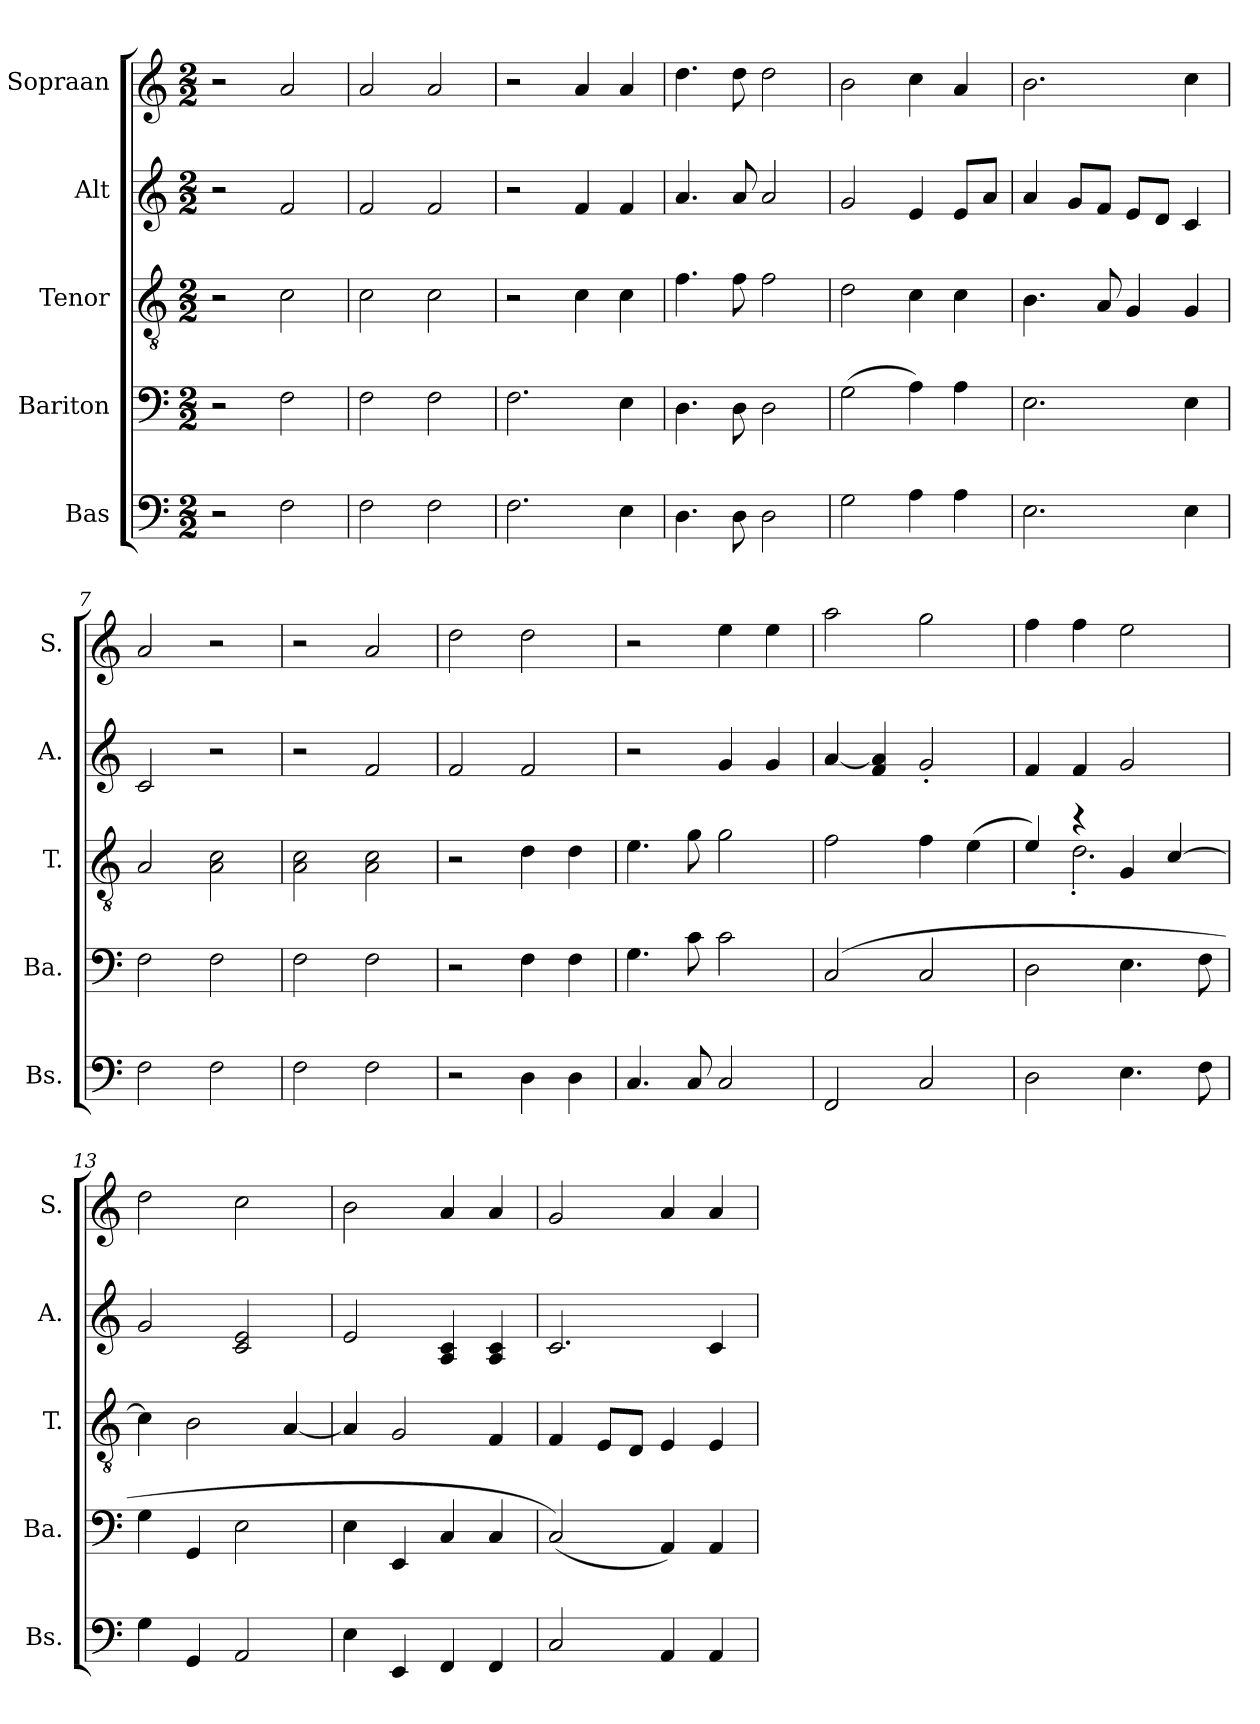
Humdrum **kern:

**kern	**kern	**kern	**kern	**kern
*part5	*part4	*part3	*part2	*part1
*staff5	*staff4	*staff3	*staff2	*staff1
*I"Bas	*I"Bariton	*I"Tenor	*I"Alt	*I"Sopraan
*I'Bs.	*I'Ba.	*I'T.	*I'A.	*I'S.
*clefF4	*clefF4	*clefGv2	*clefG2	*clefG2
*k[]	*k[]	*k[]	*k[]	*k[]
*M2/2	*M2/2	*M2/2	*M2/2	*M2/2
*MM92	*MM92	*MM92	*MM92	*MM92
=1	=1	=1	=1	=1
2r	2r	2r	2r	2r
2F\	2Fi\	2c\	2f/	2a/
=2	=2	=2	=2	=2
2F\	2Fi\	2c\	2f/	2a/
2F\	2Fi\	2c\	2f/	2a/
=3	=3	=3	=3	=3
2.F\	2.Fi\	2r	2r	2r
.	.	4c\	4f/	4a/
4E\	4Ei\	4c\	4f/	4a/
=4	=4	=4	=4	=4
4.D\	4.Di\	4.f\	4.a/	4.dd\
8D\	8Di\	8f\	8a/	8dd\
2D\	2Di\	2f\	2a/	2dd\
=5	=5	=5	=5	=5
2G\	(2Gi\	2d\	2g/	2b\
4A\	4Ai\)	4c\	4e/	4cc\
4A\	4Ai\	4c\	8e/L	4a/
.	.	.	8a/J	.
=6	=6	=6	=6	=6
2.E\	2.Ei\	4.B\	4a/	2.b\
.	.	.	8g/L	.
.	.	8A/	8f/J	.
.	.	4G/	8e/L	.
.	.	.	8d/J	.
4E\	4Ei\	4G/	4c/	4cc\
=7	=7	=7	=7	=7
2F\	2Fi\	2A/	2c/	2a/
2F\	2Fi\	2A\ 2c\	2r	2r
=8	=8	=8	=8	=8
2F\	2Fi\	2A\ 2c\	2r	2r
2F\	2Fi\	2A\ 2c\	2f/	2a/
=9	=9	=9	=9	=9
2r	2r	2r	2f/	2dd\
4D\	4Fi\	4d\	2f/	2dd\
4D\	4Fi\	4d\	.	.
!!LO:LB:g=z
=10	=10	=10	=10	=10
4.C/	4.Gi\	4.e\	2r	2r
8C/	8ci\	8g\	.	.
2C/	2ci\	2g\	4g/	4ee\
.	.	.	4g/	4ee\
=11	=11	=11	=11	=11
2FF/	(2Ci/	2f\	[4a/	2aa\
.	.	.	4f/ 4a/]	.
2C/	2Ci/	4f\	2g'/	2gg\
.	.	(4e\	.	.
=12	=12	=12	=12	=12
*	*	*^	*	*
2D\	2Di\	4e/)	4ryy	4f/	4ff\
.	.	4r	2.d'\	4f/	4ff\
4.E\	4.Ei\	4G/	.	2g/	2ee\
.	.	[4c/	.	.	.
8F\	8Fi\	.	.	.	.
*	*	*v	*v	*	*
=13	=13	=13	=13	=13
4G\	4Gi\	4c\]	2g/	2dd\
4GG/	4GGi/	2B\	.	.
2AA/	2Ei\	.	2c/ 2e/	2cc\
.	.	[4A/	.	.
=14	=14	=14	=14	=14
4E\	4Ei\	4A/]	2e/	2b\
4EE/	4EEi/	2G/	.	.
4FF/	4Ci/	.	4A/ 4c/	4a/
4FF/	4Ci/	4F/	4A/ 4c/	4a/
=15	=15	=15	=15	=15
*	*	*	*	*MM84
2C/	(2Ci/)	4F/	2.c/	2g/
.	.	8E/L	.	.
.	.	8D/J	.	.
4AA/	4AAi/)	4E/	.	4a/
4AA/	4AAi/	4E/	4c/	4a/
=	=	=	=	=
*-	*-	*-	*-	*-
